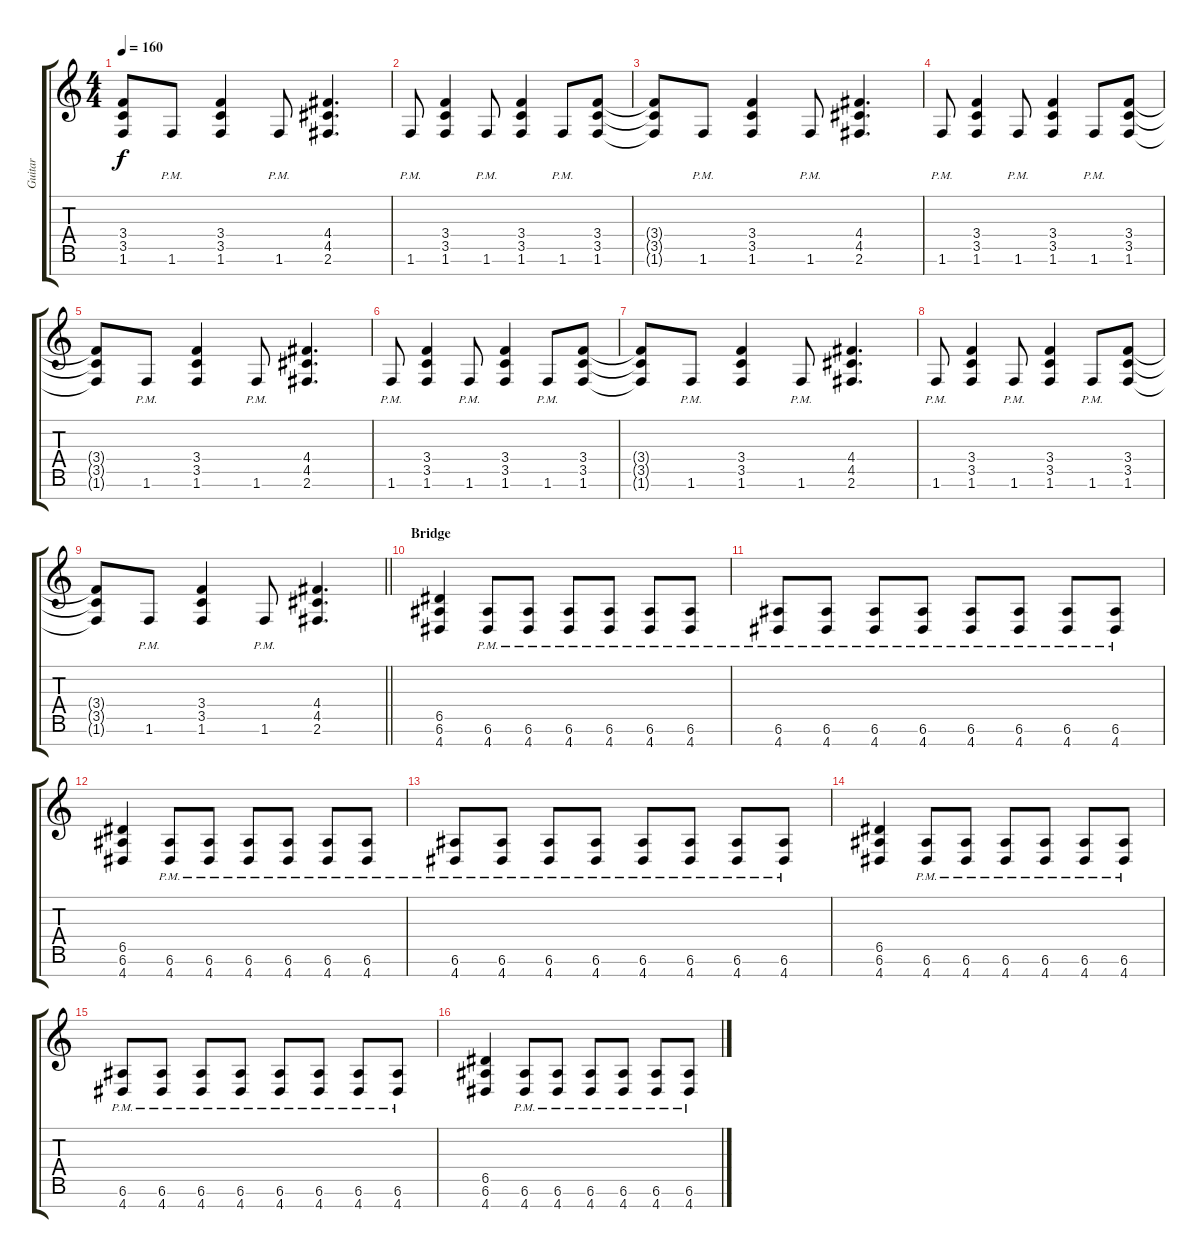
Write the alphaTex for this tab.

\track ("Guitar" "Guitar") {instrument distortionguitar}
\staff {score tabs}
\tuning (E4 B3 G3 D3 A2 E2 B1) {hide}
\ts (4 4)
\tempo 160
\clef g2
\ks c
(3.4{t} 3.5{t} 1.6{t}).8{dy f} 1.6{pm}.8 (3.4 3.5 1.6).4 1.6{pm}.8 (4.4 4.5 2.6).4{d} |
1.6{pm}.8 (3.4 3.5 1.6).4 1.6{pm}.8 (3.4 3.5 1.6).4 1.6{pm}.8 (3.4 3.5 1.6).8 |
(3.4{t} 3.5{t} 1.6{t}).8 1.6{pm}.8 (3.4 3.5 1.6).4 1.6{pm}.8 (4.4 4.5 2.6).4{d} |
1.6{pm}.8 (3.4 3.5 1.6).4 1.6{pm}.8 (3.4 3.5 1.6).4 1.6{pm}.8 (3.4 3.5 1.6).8 |
(3.4{t} 3.5{t} 1.6{t}).8 1.6{pm}.8 (3.4 3.5 1.6).4 1.6{pm}.8 (4.4 4.5 2.6).4{d} |
1.6{pm}.8 (3.4 3.5 1.6).4 1.6{pm}.8 (3.4 3.5 1.6).4 1.6{pm}.8 (3.4 3.5 1.6).8 |
(3.4{t} 3.5{t} 1.6{t}).8 1.6{pm}.8 (3.4 3.5 1.6).4 1.6{pm}.8 (4.4 4.5 2.6).4{d} |
1.6{pm}.8 (3.4 3.5 1.6).4 1.6{pm}.8 (3.4 3.5 1.6).4 1.6{pm}.8 (3.4 3.5 1.6).8 |
\barLineRight lightlight
(3.4{t} 3.5{t} 1.6{t}).8 1.6{pm}.8 (3.4 3.5 1.6).4 1.6{pm}.8 (4.4 4.5 2.6).4{d} |
\section ("" "Bridge")
(6.5 6.6 4.7).4 (6.6{pm} 4.7{pm}).8 (6.6{pm} 4.7{pm}).8 (6.6{pm} 4.7{pm}).8 (6.6{pm} 4.7{pm}).8 (6.6{pm} 4.7{pm}).8 (6.6{pm} 4.7{pm}).8 |
(6.6{pm} 4.7{pm}).8 (6.6{pm} 4.7{pm}).8 (6.6{pm} 4.7{pm}).8 (6.6{pm} 4.7{pm}).8 (6.6{pm} 4.7{pm}).8 (6.6{pm} 4.7{pm}).8 (6.6{pm} 4.7{pm}).8 (6.6{pm} 4.7{pm}).8 |
(6.5 6.6 4.7).4 (6.6{pm} 4.7{pm}).8 (6.6{pm} 4.7{pm}).8 (6.6{pm} 4.7{pm}).8 (6.6{pm} 4.7{pm}).8 (6.6{pm} 4.7{pm}).8 (6.6{pm} 4.7{pm}).8 |
(6.6{pm} 4.7{pm}).8 (6.6{pm} 4.7{pm}).8 (6.6{pm} 4.7{pm}).8 (6.6{pm} 4.7{pm}).8 (6.6{pm} 4.7{pm}).8 (6.6{pm} 4.7{pm}).8 (6.6{pm} 4.7{pm}).8 (6.6{pm} 4.7{pm}).8 |
(6.5 6.6 4.7).4 (6.6{pm} 4.7{pm}).8 (6.6{pm} 4.7{pm}).8 (6.6{pm} 4.7{pm}).8 (6.6{pm} 4.7{pm}).8 (6.6{pm} 4.7{pm}).8 (6.6{pm} 4.7{pm}).8 |
(6.6{pm} 4.7{pm}).8 (6.6{pm} 4.7{pm}).8 (6.6{pm} 4.7{pm}).8 (6.6{pm} 4.7{pm}).8 (6.6{pm} 4.7{pm}).8 (6.6{pm} 4.7{pm}).8 (6.6{pm} 4.7{pm}).8 (6.6{pm} 4.7{pm}).8 |
(6.5 6.6 4.7).4 (6.6{pm} 4.7{pm}).8 (6.6{pm} 4.7{pm}).8 (6.6{pm} 4.7{pm}).8 (6.6{pm} 4.7{pm}).8 (6.6{pm} 4.7{pm}).8 (6.6{pm} 4.7{pm}).8
